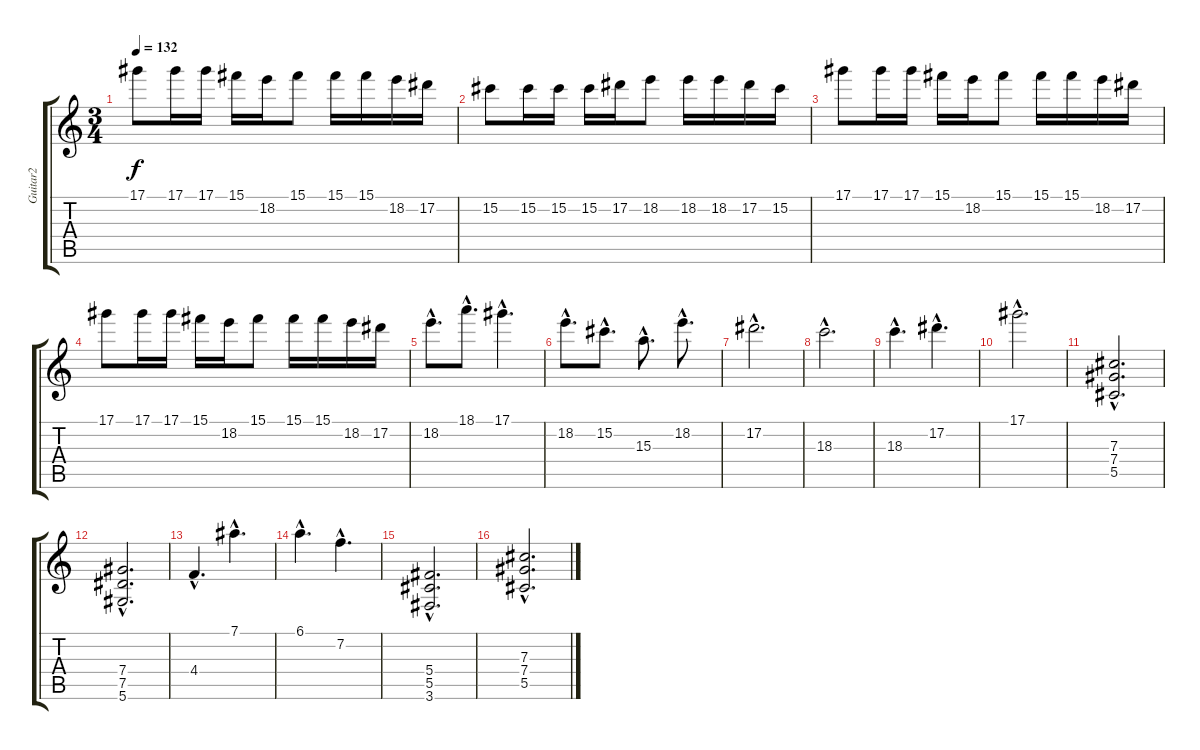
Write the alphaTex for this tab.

\track ("Guitar2" "Guitar2") {instrument overdrivenguitar}
\staff {score tabs}
\tuning (Eb4 Bb3 Gb3 Db3 Ab2 Eb2) {hide}
\ts (3 4)
\tempo 132
\clef g2
\ks c
17.1.8{dy f} 17.1.16 17.1.16 15.1.16 18.2.16 15.1.8 15.1.16 15.1.16 18.2.16 17.2.16 |
15.2.8 15.2.16 15.2.16 15.2.16 17.2.16 18.2.8 18.2.16 18.2.16 17.2.16 15.2.16 |
17.1.8 17.1.16 17.1.16 15.1.16 18.2.16 15.1.8 15.1.16 15.1.16 18.2.16 17.2.16 |
17.1.8 17.1.16 17.1.16 15.1.16 18.2.16 15.1.8 15.1.16 15.1.16 18.2.16 17.2.16 |
18.2{hac}.8{d} 18.1{hac}.8{d} 17.1{hac}.4{d} |
18.2{hac}.8{d} 15.2{hac}.8{d} 15.3{hac}.8{d} 18.2{hac}.8{d} |
17.2{hac}.2{d} |
18.3{hac}.2{d} |
18.3{hac}.4{d} 17.2{hac}.4{d} |
17.1{hac}.2{d} |
(7.3{hac} 7.4{hac} 5.5{hac}).2{d} |
(7.4{hac} 7.5{hac} 5.6{hac}).2{d} |
4.4{hac}.4{d} 7.1{hac}.4{d} |
6.1{hac}.4{d} 7.2{hac}.4{d} |
(5.4{hac} 5.5{hac} 3.6{hac}).2{d} |
(7.3{hac} 7.4{hac} 5.5{hac}).2{d}
